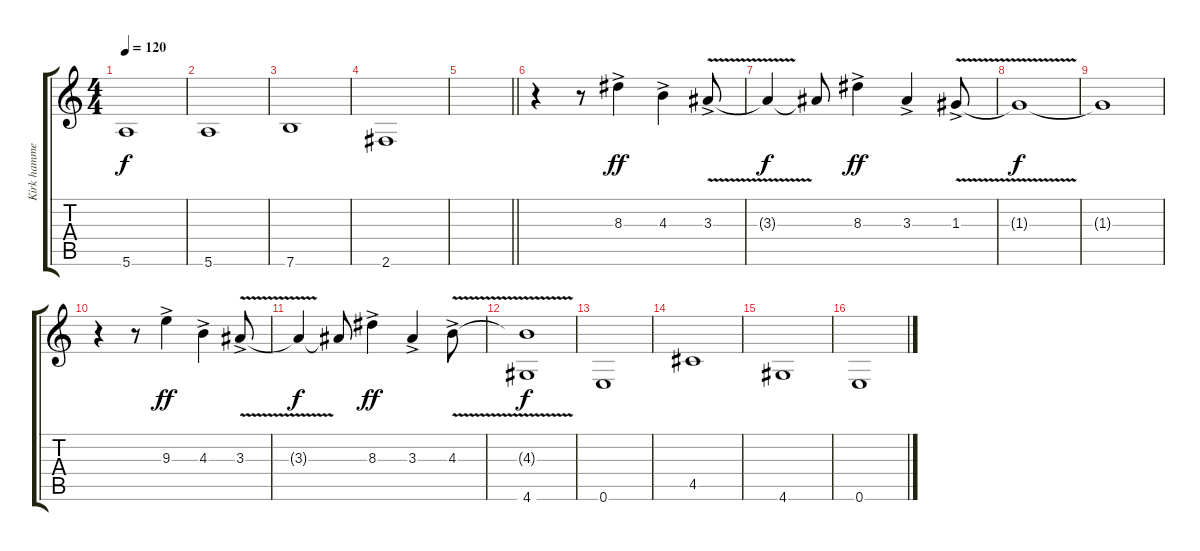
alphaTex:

\track ("Kirk hammett" "Kirk hamme") {instrument electricguitarjazz}
\staff {score tabs}
\tuning (E4 B3 G3 D3 A2 E2) {hide}
\ts (4 4)
\tempo 120
\clef g2
\ks c
5.6.1{dy f} |
5.6.1 |
7.6.1 |
2.6.1 |
\barLineRight lightlight
|
r.4 r.8 8.3{ac}.4{dy ff} 4.3{ac}.4 3.3{v ac}.8 |
3.3{t}.4{dy f} 3.3{t}.8 8.3{ac}.4{dy ff} 3.3{ac}.4 1.3{v ac}.8 |
1.3{t}.1{dy f} |
1.3{t}.1 |
r.4 r.8 9.3{ac}.4{dy ff} 4.3{ac}.4 3.3{v ac}.8 |
3.3{t}.4{dy f} 3.3{t}.8 8.3{ac}.4{dy ff} 3.3{ac}.4 4.3{v ac}.8 |
(4.3{t} 4.6).1{dy f} |
0.6.1 |
4.5.1 |
4.6.1 |
0.6.1
